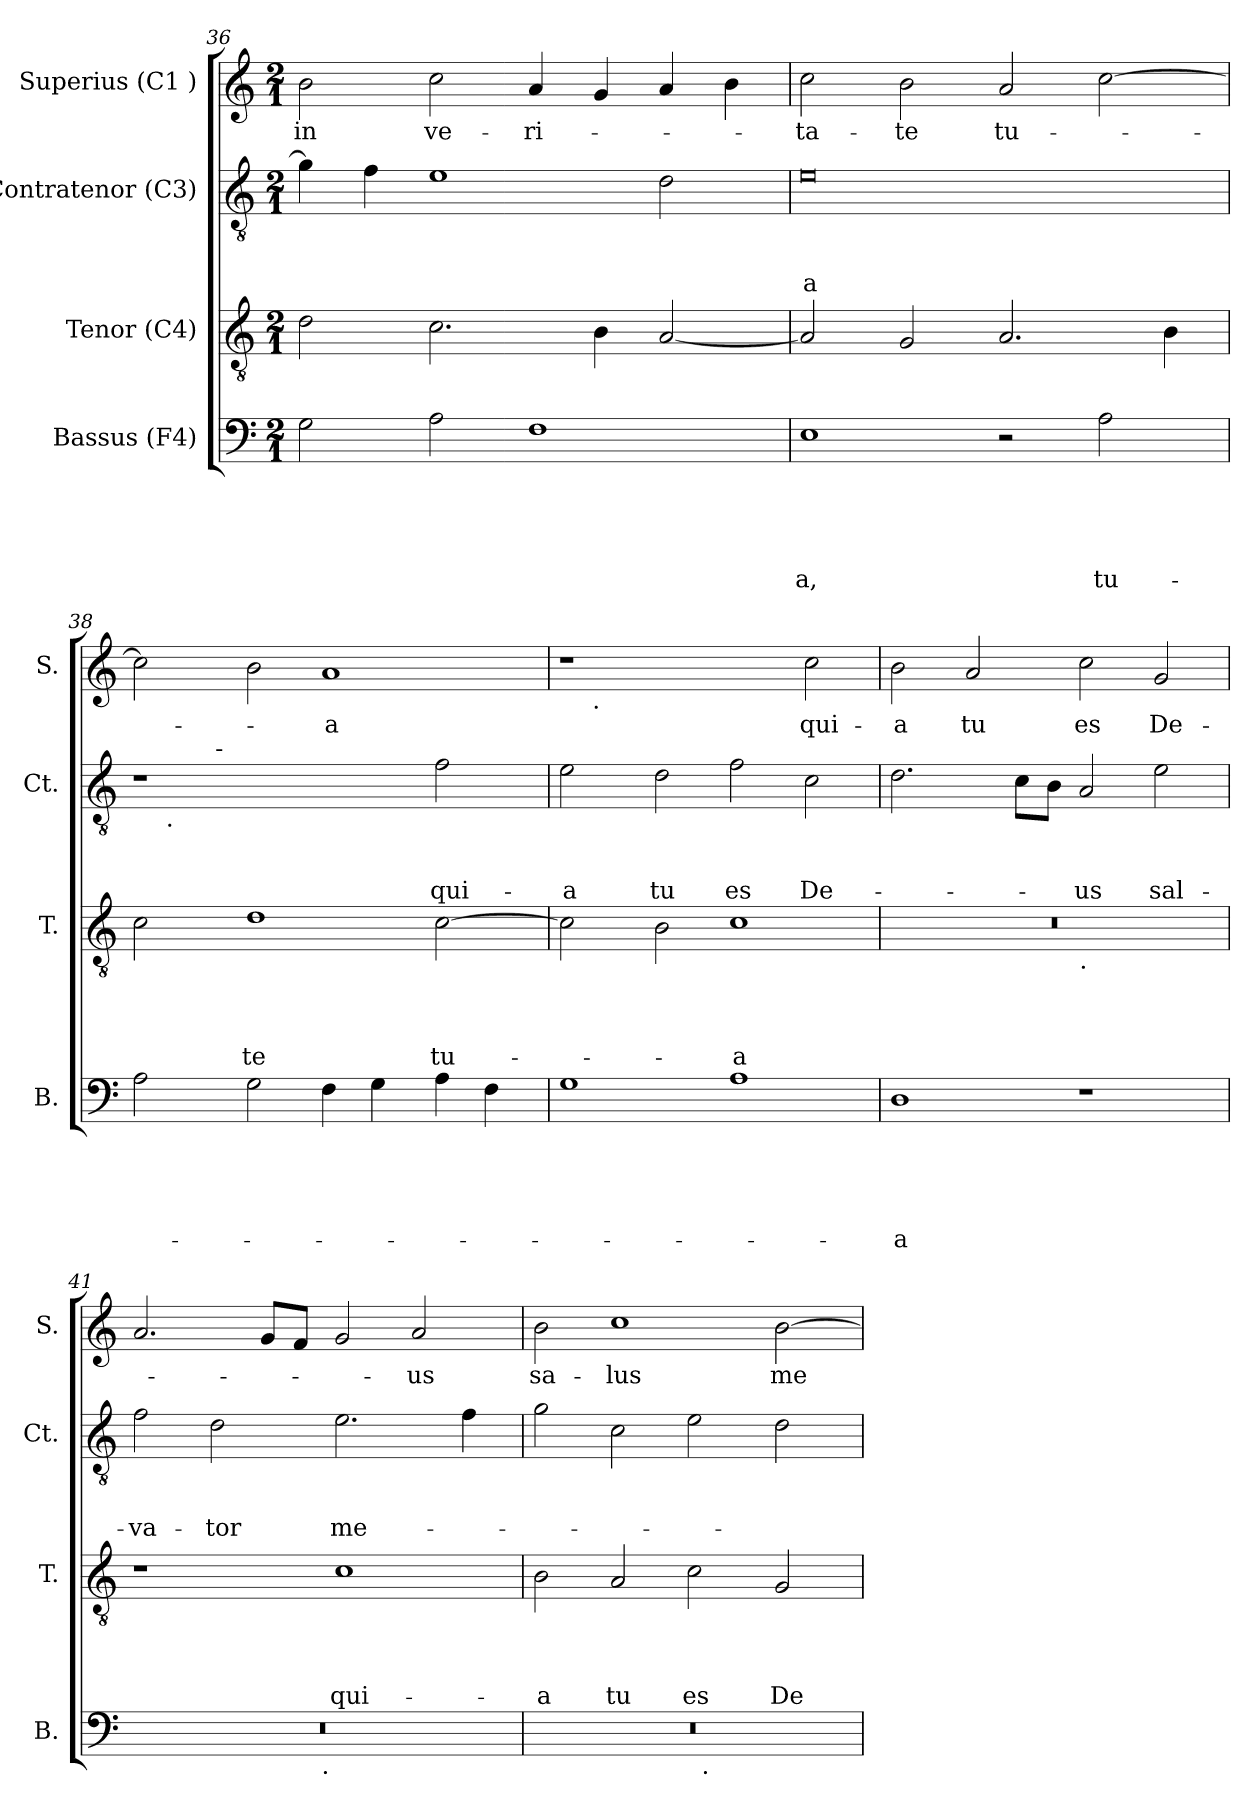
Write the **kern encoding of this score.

**kern	**text	**text	**text	**text	**text	**kern	**text	**text	**text	**text	**kern	**text	**text	**text	**kern	**text
*part4	*part4	*part4	*part4	*part4	*part4	*part3	*part3	*part3	*part3	*part3	*part2	*part2	*part2	*part2	*part1	*part1
*staff4	*staff4	*staff4	*staff4	*staff4	*staff4	*staff3	*staff3	*staff3	*staff3	*staff3	*staff2	*staff2	*staff2	*staff2	*staff1	*staff1
*I"Bassus (F4)	*	*	*	*	*	*I"Tenor (C4)	*	*	*	*	*I"Contratenor (C3)	*	*	*	*I"Superius (C1 )	*
*I'B.	*	*	*	*	*	*I'T.	*	*	*	*	*I'Ct.	*	*	*	*I'S.	*
*clefF4	*	*	*	*	*	*clefGv2	*	*	*	*	*clefGv2	*	*	*	*clefG2	*
*k[]	*	*	*	*	*	*k[]	*	*	*	*	*k[]	*	*	*	*k[]	*
*C:	*	*	*	*	*	*C:	*	*	*	*	*C:	*	*	*	*C:	*
*M2/1	*	*	*	*	*	*M2/1	*	*	*	*	*M2/1	*	*	*	*M2/1	*
=36	=36	=36	=36	=36	=36	=36	=36	=36	=36	=36	=36	=36	=36	=36	=36	=36
!	!	!	!	!	!	!	!	!	!	!	!	!	!	!	!	!LO:LY:b
2G\	.	.	.	.	.	2d\	.	.	.	.	4g\]	.	.	.	2b\	in
.	.	.	.	.	.	.	.	.	.	.	4f\	.	.	.	.	.
!	!	!	!	!	!	!	!	!	!	!	!	!	!	!	!	!LO:LY:b
2A\	.	.	.	.	.	2.c\	.	.	.	.	1e	.	.	.	2cc\	ve-
!	!	!	!	!	!	!	!	!	!	!	!	!	!	!	!	!LO:LY:b
1F	.	.	.	.	.	.	.	.	.	.	.	.	.	.	4a/	-ri-
.	.	.	.	.	.	4B\	.	.	.	.	.	.	.	.	4g/	.
.	.	.	.	.	.	[<2A/	.	.	.	.	2d\	.	.	.	4a/	.
.	.	.	.	.	.	.	.	.	.	.	.	.	.	.	4b\	.
=37	=37	=37	=37	=37	=37	=37	=37	=37	=37	=37	=37	=37	=37	=37	=37	=37
!	!	!	!	!	!LO:LY:b	!	!	!	!	!	!	!	!	!LO:LY:b:rj	!	!LO:LY:b
1E	.	.	.	.	-a,	2A/]	.	.	.	.	0e	.	.	-a	2cc\	-ta-
!	!	!	!	!	!	!	!	!	!	!	!	!	!	!	!	!LO:LY:b
.	.	.	.	.	.	2G/	.	.	.	.	.	.	.	.	2b\	-te
!	!	!	!	!	!	!	!	!	!	!	!	!	!	!	!	!LO:LY:b
2r	.	.	.	.	.	2.A/	.	.	.	.	.	.	.	.	2a/	tu-
!	!	!	!	!	!LO:LY:b	!	!	!	!	!	!	!	!	!	!	!
2A\	.	.	.	.	tu-	.	.	.	.	.	.	.	.	.	[>2cc\	.
.	.	.	.	.	.	4B\	.	.	.	.	.	.	.	.	.	.
!!LO:PB:g=z
=38	=38	=38	=38	=38	=38	=38	=38	=38	=38	=38	=38	=38	=38	=38	=38	=38
*	*	*	*	*	*	*	*	*	*	*	*^	*	*	*	*	*
*	*	*	*	*	*	*	*	*	*	*	*	*^	*	*	*	*	*
2A\	.	.	.	.	.	2c\	.	.	.	.	1r	8ryy	4.ryy	.	.	.	2cc\]	.
!	!	!	!	!	!	!	!	!	!	!	!	!LO:TX:b:t=.	!	!	!	!	!	!
.	.	.	.	.	.	.	.	.	.	.	.	1...ryy	.	.	.	.	.	.
!	!	!	!	!	!	!	!	!	!	!	!	!	!LO:TX:a:t=-	!	!	!	!	!
.	.	.	.	.	.	.	.	.	.	.	.	.	1ryy	.	.	.	.	.
!	!	!	!	!	!	!	!	!	!	!LO:LY:b	!	!	!	!	!	!	!	!
2G\	.	.	.	.	.	1d	.	.	.	-te	.	.	.	.	.	.	2b\	.
!	!	!	!	!	!	!	!	!	!	!	!	!	!	!	!	!	!	!LO:LY:b:rj
4F\	.	.	.	.	.	.	.	.	.	.	2ryy	.	.	.	.	.	1a	-a
4G\	.	.	.	.	.	.	.	.	.	.	.	.	.	.	.	.	.	.
.	.	.	.	.	.	.	.	.	.	.	.	.	2ryy	.	.	.	.	.
!	!	!	!	!	!	!	!	!	!	!LO:LY:b	!	!	!	!	!	!LO:LY:b	!	!
4A\	.	.	.	.	.	[>2c\	.	.	.	tu-	2f\	.	.	.	.	qui-	.	.
4F\	.	.	.	.	.	.	.	.	.	.	.	.	.	.	.	.	.	.
.	.	.	.	.	.	.	.	.	.	.	.	.	8ryy	.	.	.	.	.
=39	=39	=39	=39	=39	=39	=39	=39	=39	=39	=39	=39	=39	=39	=39	=39	=39	=39	=39
!	!	!	!	!	!	!	!	!	!	!	!	!	!	!	!	!LO:LY:b	!	!
*	*	*	*	*	*	*	*	*	*	*	*v	*v	*v	*	*	*	*^	*
1G	.	.	.	.	.	2c\]	.	.	.	.	2e\	.	.	-a	1r	8ryy	.
!	!	!	!	!	!	!	!	!	!	!	!	!	!	!	!	!LO:TX:b:t=.	!
.	.	.	.	.	.	.	.	.	.	.	.	.	.	.	.	1...ryy	.
!	!	!	!	!	!	!	!	!	!	!	!	!	!	!LO:LY:b	!	!	!
.	.	.	.	.	.	2B\	.	.	.	.	2d\	.	.	tu	.	.	.
!	!	!	!	!	!	!	!	!	!	!LO:LY:b:rj	!	!	!	!LO:LY:b	!	!	!
1A	.	.	.	.	.	1c	.	.	.	-a	2f\	.	.	es	2ryy	.	.
!	!	!	!	!	!	!	!	!	!	!	!	!	!	!LO:LY:b	!	!	!LO:LY:b
.	.	.	.	.	.	.	.	.	.	.	2c\	.	.	De-	2cc\	.	qui-
=40	=40	=40	=40	=40	=40	=40	=40	=40	=40	=40	=40	=40	=40	=40	=40	=40	=40
!	!	!	!	!	!LO:LY:b:rj	!	!	!	!	!	!	!	!	!	!	!	!LO:LY:b
*	*	*	*	*	*	*^	*	*	*	*	*	*	*	*	*v	*v	*
1D	.	.	.	.	-a	0r	1ryy	.	.	.	.	2.d\	.	.	.	2b\	-a
!	!	!	!	!	!	!	!	!	!	!	!	!	!	!	!	!	!LO:LY:b
.	.	.	.	.	.	.	.	.	.	.	.	.	.	.	.	2a/	tu
.	.	.	.	.	.	.	.	.	.	.	.	8c\L	.	.	.	.	.
.	.	.	.	.	.	.	.	.	.	.	.	8B\J	.	.	.	.	.
!	!	!	!	!	!	!	!LO:TX:b:t=.	!	!	!	!	!	!	!	!	!	!
!	!	!	!	!	!	!	!	!	!	!	!	!	!	!	!LO:LY:b	!	!LO:LY:b
1r	.	.	.	.	.	.	1ryy	.	.	.	.	2A/	.	.	-us	2cc\	es
!	!	!	!	!	!	!	!	!	!	!	!	!	!	!	!LO:LY:b	!	!LO:LY:b
.	.	.	.	.	.	.	.	.	.	.	.	2e\	.	.	sal-	2g/	De-
=41	=41	=41	=41	=41	=41	=41	=41	=41	=41	=41	=41	=41	=41	=41	=41	=41	=41
!	!	!	!	!	!	!	!	!	!	!	!	!	!	!	!LO:LY:b	!	!
*^	*	*	*	*	*	*v	*v	*	*	*	*	*	*	*	*	*	*
0r	2ryy	.	.	.	.	.	1r	.	.	.	.	2f\	.	.	-va-	2.a/	.
!	!	!	!	!	!	!	!	!	!	!	!	!	!	!	!LO:LY:b	!	!
.	4...ryy	.	.	.	.	.	.	.	.	.	.	2d\	.	.	-tor	.	.
.	.	.	.	.	.	.	.	.	.	.	.	.	.	.	.	8g/L	.
.	.	.	.	.	.	.	.	.	.	.	.	.	.	.	.	8f/J	.
!	!LO:TX:b:t=.	!	!	!	!	!	!	!	!	!	!	!	!	!	!	!	!
.	1ryy	.	.	.	.	.	.	.	.	.	.	.	.	.	.	.	.
!	!	!	!	!	!	!	!	!	!	!	!LO:LY:b	!	!	!	!LO:LY:b	!	!
.	.	.	.	.	.	.	1c	.	.	.	qui-	2.e\	.	.	me-	2g/	.
!	!	!	!	!	!	!	!	!	!	!	!	!	!	!	!	!	!LO:LY:b
.	.	.	.	.	.	.	.	.	.	.	.	.	.	.	.	2a/	-us
.	.	.	.	.	.	.	.	.	.	.	.	4f\	.	.	.	.	.
.	32ryy	.	.	.	.	.	.	.	.	.	.	.	.	.	.	.	.
!!LO:LB:g=z
=42	=42	=42	=42	=42	=42	=42	=42	=42	=42	=42	=42	=42	=42	=42	=42	=42	=42
!	!	!	!	!	!	!	!	!	!	!	!LO:LY:b	!	!	!	!	!	!LO:LY:b
0r	1ryy	.	.	.	.	.	2B\	.	.	.	-a	2g\	.	.	.	2b\	sa-
!	!	!	!	!	!	!	!	!	!	!	!LO:LY:b	!	!	!	!	!	!LO:LY:b
.	.	.	.	.	.	.	2A/	.	.	.	tu	2c\	.	.	.	1cc	-lus
!	!	!	!	!	!	!	!	!	!	!	!LO:LY:b	!	!	!	!	!	!
.	32ryy	.	.	.	.	.	2c\	.	.	.	es	2e\	.	.	.	.	.
!	!LO:TX:b:t=.	!	!	!	!	!	!	!	!	!	!	!	!	!	!	!	!
.	2ryy	.	.	.	.	.	.	.	.	.	.	.	.	.	.	.	.
!	!	!	!	!	!	!	!	!	!	!	!LO:LY:b	!	!	!	!	!	!LO:LY:b
.	.	.	.	.	.	.	2G/	.	.	.	De-	2d\	.	.	.	[>2b\	me-
.	4...ryy	.	.	.	.	.	.	.	.	.	.	.	.	.	.	.	.
*v	*v	*	*	*	*	*	*	*	*	*	*	*	*	*	*	*	*
=	=	=	=	=	=	=	=	=	=	=	=	=	=	=	=	=
*-	*-	*-	*-	*-	*-	*-	*-	*-	*-	*-	*-	*-	*-	*-	*-	*-
